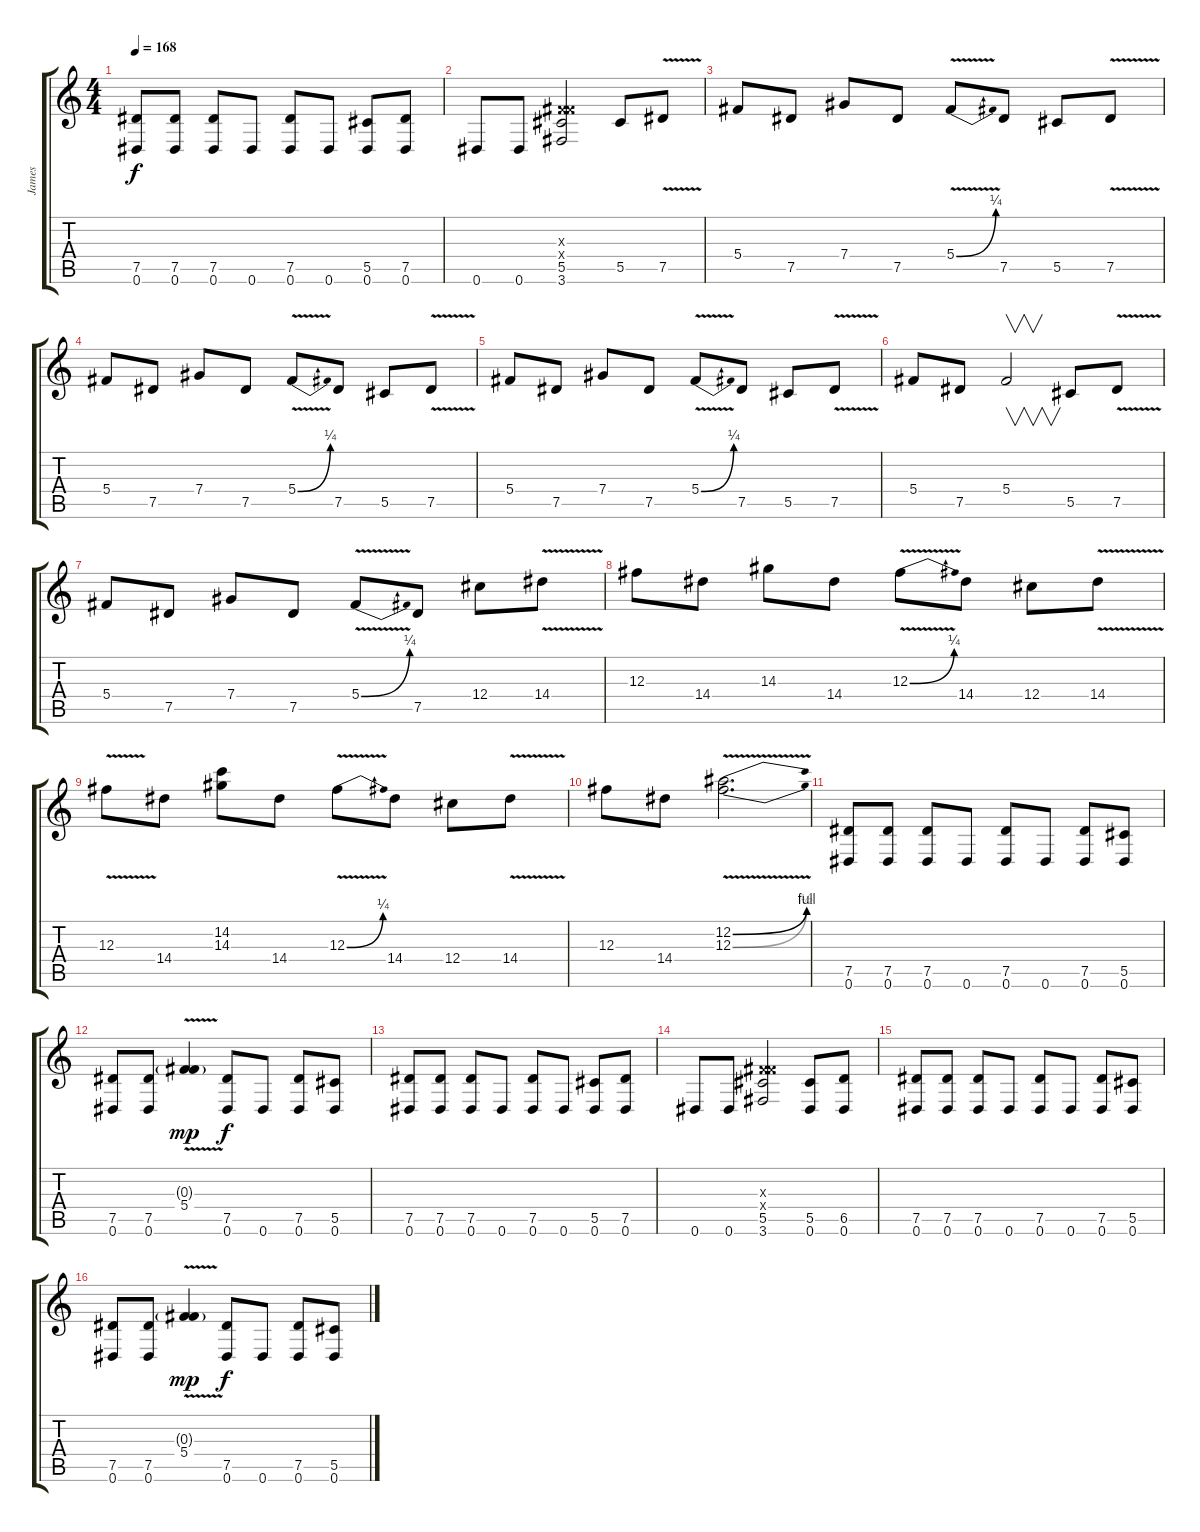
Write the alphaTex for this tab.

\track ("James" "James") {instrument distortionguitar}
\staff {score tabs}
\tuning (Eb4 Bb3 Gb3 Db3 Ab2 Eb2) {hide}
\ts (4 4)
\tempo 168
\clef g2
\ks c
(7.5 0.6).8{dy f} (7.5 0.6).8 (7.5 0.6).8 0.6.8 (7.5 0.6).8 0.6.8 (5.5 0.6).8 (7.5 0.6).8 |
0.6.8 0.6.8 (0.3{x} 5.4{x} 5.5 3.6).2 5.5.8 7.5{v}.8 |
5.4.8 7.5.8 7.4.8 7.5.8 5.4{be (bend 0 0 60 1) v}.8 7.5.8 5.5.8 7.5{v}.8 |
5.4.8 7.5.8 7.4.8 7.5.8 5.4{be (bend 0 0 60 1) v}.8 7.5.8 5.5.8 7.5{v}.8 |
5.4.8 7.5.8 7.4.8 7.5.8 5.4{be (bend 0 0 60 1) v}.8 7.5.8 5.5.8 7.5{v}.8 |
5.4.8 7.5.8 5.4.2{v} 5.5.8 7.5{v}.8 |
5.4.8 7.5.8 7.4.8 7.5.8 5.4{be (bend 0 0 60 1) v}.8 7.5.8 12.4.8 14.4{v}.8 |
12.3.8 14.4.8 14.3.8 14.4.8 12.3{be (bend 0 0 60 1) v}.8 14.4.8 12.4.8 14.4{v}.8 |
12.3{v}.8 14.4.8 (14.2 14.3).8 14.4.8 12.3{be (bend 0 0 60 1) v}.8 14.4.8 12.4.8 14.4{v}.8 |
12.3.8 14.4.8 (12.2{be (bend 0 0 60 4) v} 12.3{be (bend 0 0 60 2) v}).2{d} |
(7.5 0.6).8 (7.5 0.6).8 (7.5 0.6).8 0.6.8 (7.5 0.6).8 0.6.8 (7.5 0.6).8 (5.5 0.6).8 |
(7.5 0.6).8 (7.5 0.6).8 (0.3{v g} 5.4{v}).4{dy mp} (7.5 0.6).8{dy f} 0.6.8 (7.5 0.6).8 (5.5 0.6).8 |
(7.5 0.6).8 (7.5 0.6).8 (7.5 0.6).8 0.6.8 (7.5 0.6).8 0.6.8 (5.5 0.6).8 (7.5 0.6).8 |
0.6.8 0.6.8 (0.3{x} 5.4{x} 5.5 3.6).2 (5.5 0.6).8 (6.5 0.6).8 |
(7.5 0.6).8 (7.5 0.6).8 (7.5 0.6).8 0.6.8 (7.5 0.6).8 0.6.8 (7.5 0.6).8 (5.5 0.6).8 |
(7.5 0.6).8 (7.5 0.6).8 (0.3{v g} 5.4{v}).4{dy mp} (7.5 0.6).8{dy f} 0.6.8 (7.5 0.6).8 (5.5 0.6).8
